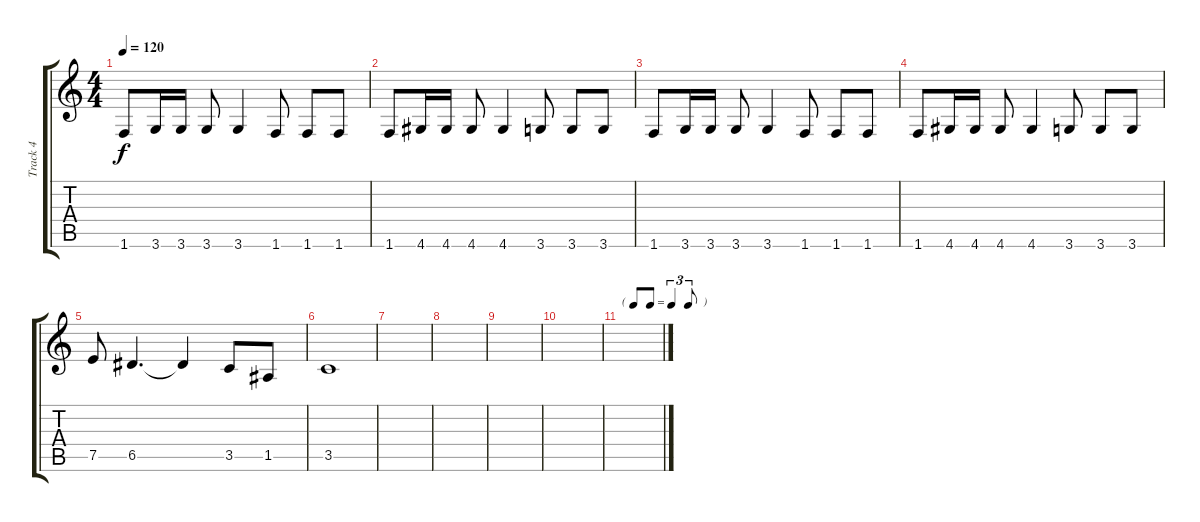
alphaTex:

\track ("Track 4" "Track 4") {instrument electricguitarclean}
\staff {score tabs}
\tuning (E4 B3 G3 D3 A2 E2) {hide}
\ts (4 4)
\tempo 120
\clef g2
\ks c
1.6.8{dy f} 3.6.16 3.6.16 3.6.8 3.6.4 1.6.8 1.6.8 1.6.8 |
1.6.8 4.6.16 4.6.16 4.6.8 4.6.4 3.6.8 3.6.8 3.6.8 |
1.6.8 3.6.16 3.6.16 3.6.8 3.6.4 1.6.8 1.6.8 1.6.8 |
1.6.8 4.6.16 4.6.16 4.6.8 4.6.4 3.6.8 3.6.8 3.6.8 |
7.5.8 6.5.4{d} 6.5{t}.4 3.5.8 1.5.8 |
3.5.1 |
|
|
|
|
\tf triplet8th
